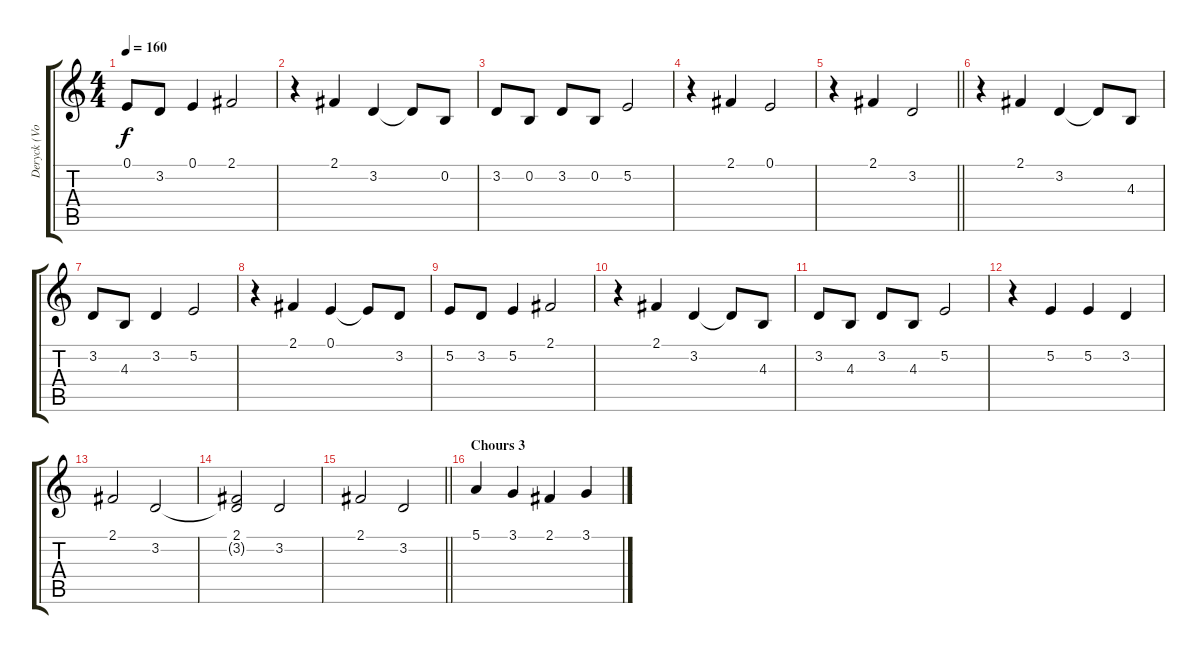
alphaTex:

\track ("Deryck (Vocal)" "Deryck (Vo") {instrument lead2sawtooth}
\staff {score tabs}
\tuning (E4 B3 G3 D3 A2 E2) {hide}
\ts (4 4)
\tempo 160
\clef g2
\ks c
0.1.8{dy f} 3.2.8 0.1.4 2.1.2 |
r.4 2.1.4 3.2.4 3.2{t}.8 0.2.8 |
3.2.8 0.2.8 3.2.8 0.2.8 5.2.2 |
r.4 2.1.4 0.1.2 |
\barLineRight lightlight
r.4 2.1.4 3.2.2 |
r.4 2.1.4 3.2.4 3.2{t}.8 4.3.8 |
3.2.8 4.3.8 3.2.4 5.2.2 |
r.4 2.1.4 0.1.4 0.1{t}.8 3.2.8 |
5.2.8 3.2.8 5.2.4 2.1.2 |
r.4 2.1.4 3.2.4 3.2{t}.8 4.3.8 |
3.2.8 4.3.8 3.2.8 4.3.8 5.2.2 |
r.4 5.2.4 5.2.4 3.2.4 |
2.1.2 3.2.2 |
(2.1 3.2{t}).2 3.2.2 |
\barLineRight lightlight
2.1.2 3.2.2 |
\section ("" "Chours 3")
5.1.4 3.1.4 2.1.4 3.1.4
